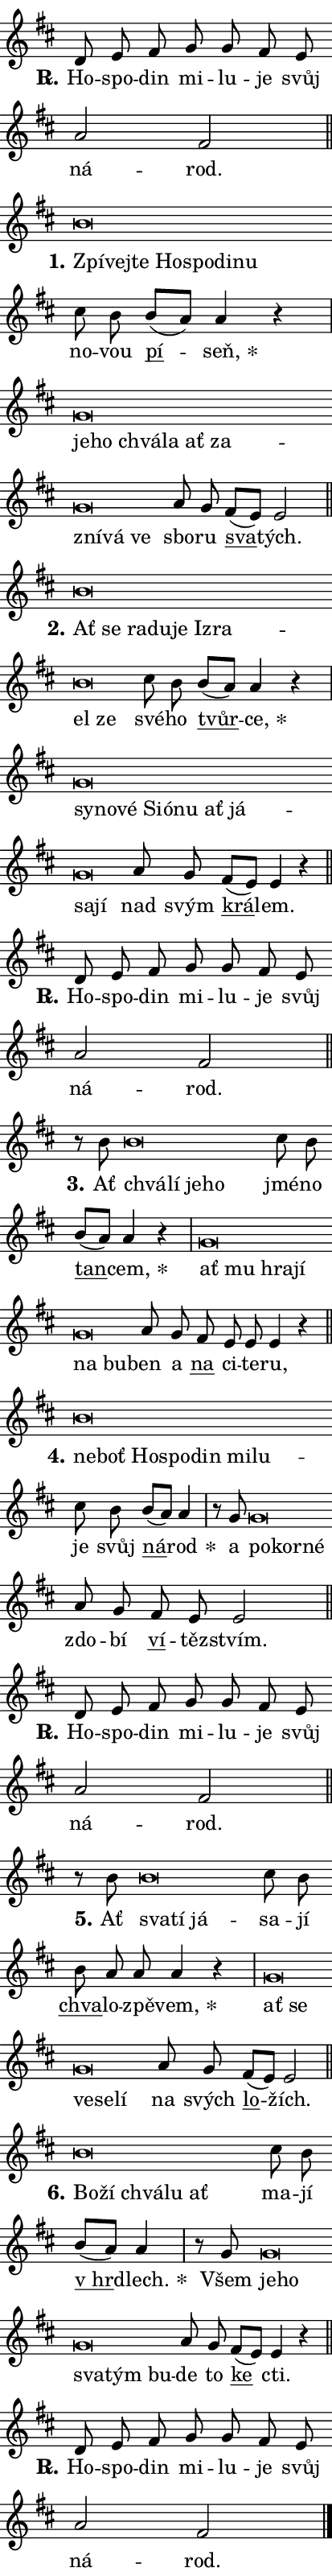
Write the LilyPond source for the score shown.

\version "2.24.0"
\header { tagline = "" }
\paper {
  indent = 0\cm
  top-margin = 0\cm
  right-margin = 0\cm
  bottom-margin = 0\cm
  left-margin = 0\cm
  paper-width = 7\cm
  page-breaking = #ly:one-page-breaking
  system-system-spacing.basic-distance = #11
  score-system-spacing.basic-distance = #11
  ragged-last = ##f
}


%% Author: Thomas Morley
%% https://lists.gnu.org/archive/html/lilypond-user/2020-05/msg00002.html
#(define (line-position grob)
"Returns position of @var[grob} in current system:
   @code{'start}, if at first time-step
   @code{'end}, if at last time-step
   @code{'middle} otherwise
"
  (let* ((col (ly:item-get-column grob))
         (ln (ly:grob-object col 'left-neighbor))
         (rn (ly:grob-object col 'right-neighbor))
         (col-to-check-left (if (ly:grob? ln) ln col))
         (col-to-check-right (if (ly:grob? rn) rn col))
         (break-dir-left
           (and
             (ly:grob-property col-to-check-left 'non-musical #f)
             (ly:item-break-dir col-to-check-left)))
         (break-dir-right
           (and
             (ly:grob-property col-to-check-right 'non-musical #f)
             (ly:item-break-dir col-to-check-right))))
        (cond ((eqv? 1 break-dir-left) 'start)
              ((eqv? -1 break-dir-right) 'end)
              (else 'middle))))

#(define (tranparent-at-line-position vctor)
  (lambda (grob)
  "Relying on @code{line-position} select the relevant enry from @var{vctor}.
Used to determine transparency,"
    (case (line-position grob)
      ((end) (not (vector-ref vctor 0)))
      ((middle) (not (vector-ref vctor 1)))
      ((start) (not (vector-ref vctor 2))))))

noteHeadBreakVisibility =
#(define-music-function (break-visibility)(vector?)
"Makes @code{NoteHead}s transparent relying on @var{break-visibility}"
#{
  \override NoteHead.transparent =
    #(tranparent-at-line-position break-visibility)
#})

#(define delete-ledgers-for-transparent-note-heads
  (lambda (grob)
    "Reads whether a @code{NoteHead} is transparent.
If so this @code{NoteHead} is removed from @code{'note-heads} from
@var{grob}, which is supposed to be @code{LedgerLineSpanner}.
As a result ledgers are not printed for this @code{NoteHead}"
    (let* ((nhds-array (ly:grob-object grob 'note-heads))
           (nhds-list
             (if (ly:grob-array? nhds-array)
                 (ly:grob-array->list nhds-array)
                 '()))
           ;; Relies on the transparent-property being done before
           ;; Staff.LedgerLineSpanner.after-line-breaking is executed.
           ;; This is fragile ...
           (to-keep
             (remove
               (lambda (nhd)
                 (ly:grob-property nhd 'transparent #f))
               nhds-list)))
      ;; TODO find a better method to iterate over grob-arrays, similiar
      ;; to filter/remove etc for lists
      ;; For now rebuilt from scratch
      (set! (ly:grob-object grob 'note-heads)  '())
      (for-each
        (lambda (nhd)
          (ly:pointer-group-interface::add-grob grob 'note-heads nhd))
        to-keep))))

hideNotes = {
  \noteHeadBreakVisibility #begin-of-line-visible
}
unHideNotes = {
  \noteHeadBreakVisibility #all-visible
}

% work-around for resetting accidentals
% https://lilypond.org/doc/v2.23/Documentation/notation/displaying-rhythms#unmetered-music
cadenzaMeasure = {
  \cadenzaOff
  \partial 1024 s1024
  \cadenzaOn
}

#(define-markup-command (accent layout props text) (markup?)
  "Underline accented syllable"
  (interpret-markup layout props
    #{\markup \override #'(offset . 4.3) \underline { #text }#}))

responsum = \markup \concat {
  "R" \hspace #-1.05 \path #0.1 #'((moveto 0 0.07) (lineto 0.9 0.8)) \hspace #0.05 "."
}

\layout {
    \context {
        \Staff
        \remove "Time_signature_engraver"
        \override LedgerLineSpanner.after-line-breaking = #delete-ledgers-for-transparent-note-heads
    }
    \context {
        \Voice {
            \override NoteHead.output-attributes = #'((class . "notehead"))
            \override Hairpin.height = #0.55
        }
    }
    \context {
        \Lyrics {
            \override StanzaNumber.output-attributes = #'((class . "stanzanumber"))
            \override LyricSpace.minimum-distance = #0.9
            \override LyricText.font-name = #"TeX Gyre Schola"
            \override LyricText.font-size = 1
            \override StanzaNumber.font-name = #"TeX Gyre Schola Bold"
            \override StanzaNumber.font-size = 1
        }
    }
}

% magnetic-lyrics.ily
%
%   written by
%     Jean Abou Samra <jean@abou-samra.fr>
%     Werner Lemberg <wl@gnu.org>
%
%   adapted by
%     Jiri Hon <jiri.hon@gmail.com>
%
% Version 2022-Apr-15

% https://www.mail-archive.com/lilypond-user@gnu.org/msg149350.html

#(define (Left_hyphen_pointer_engraver context)
   "Collect syllable-hyphen-syllable occurrences in lyrics and store
them in properties.  This engraver only looks to the left.  For
example, if the lyrics input is @code{foo -- bar}, it does the
following.

@itemize @bullet
@item
Set the @code{text} property of the @code{LyricHyphen} grob between
@q{foo} and @q{bar} to @code{foo}.

@item
Set the @code{left-hyphen} property of the @code{LyricText} grob with
text @q{foo} to the @code{LyricHyphen} grob between @q{foo} and
@q{bar}.
@end itemize

Use this auxiliary engraver in combination with the
@code{lyric-@/text::@/apply-@/magnetic-@/offset!} hook."
   (let ((hyphen #f)
         (text #f))
     (make-engraver
      (acknowledgers
       ((lyric-syllable-interface engraver grob source-engraver)
        (set! text grob)))
      (end-acknowledgers
       ((lyric-hyphen-interface engraver grob source-engraver)
        ;(when (not (grob::has-interface grob 'lyric-space-interface))
          (set! hyphen grob)));)
      ((stop-translation-timestep engraver)
       (when (and text hyphen)
         (ly:grob-set-object! text 'left-hyphen hyphen))
       (set! text #f)
       (set! hyphen #f)))))

#(define (lyric-text::apply-magnetic-offset! grob)
   "If the space between two syllables is less than the value in
property @code{LyricText@/.details@/.squash-threshold}, move the right
syllable to the left so that it gets concatenated with the left
syllable.

Use this function as a hook for
@code{LyricText@/.after-@/line-@/breaking} if the
@code{Left_@/hyphen_@/pointer_@/engraver} is active."
   (let ((hyphen (ly:grob-object grob 'left-hyphen #f)))
     (when hyphen
       (let ((left-text (ly:spanner-bound hyphen LEFT)))
         (when (grob::has-interface left-text 'lyric-syllable-interface)
           (let* ((common (ly:grob-common-refpoint grob left-text X))
                  (this-x-ext (ly:grob-extent grob common X))
                  (left-x-ext
                   (begin
                     ;; Trigger magnetism for left-text.
                     (ly:grob-property left-text 'after-line-breaking)
                     (ly:grob-extent left-text common X)))
                  ;; `delta` is the gap width between two syllables.
                  (delta (- (interval-start this-x-ext)
                            (interval-end left-x-ext)))
                  (details (ly:grob-property grob 'details))
                  (threshold (assoc-get 'squash-threshold details 0.2)))
             (when (< delta threshold)
               (let* (;; We have to manipulate the input text so that
                      ;; ligatures crossing syllable boundaries are not
                      ;; disabled.  For languages based on the Latin
                      ;; script this is essentially a beautification.
                      ;; However, for non-Western scripts it can be a
                      ;; necessity.
                      (lt (ly:grob-property left-text 'text))
                      (rt (ly:grob-property grob 'text))
                      (is-space (grob::has-interface hyphen 'lyric-space-interface))
                      (space (if is-space " " ""))
                      (space-markup (grob-interpret-markup grob " "))
                      (space-size (interval-length (ly:stencil-extent space-markup X)))
                      (extra-delta (if is-space space-size 0))
                      ;; Append new syllable.
                      (ltrt-space (if (and (string? lt) (string? rt))
                                (string-append lt space rt)
                                (make-concat-markup (list lt space rt))))
                      ;; Right-align `ltrt` to the right side.
                      (ltrt-space-markup (grob-interpret-markup
                               grob
                               (make-translate-markup
                                (cons (interval-length this-x-ext) 0)
                                (make-right-align-markup ltrt-space)))))
                 (begin
                   ;; Don't print `left-text`.
                   (ly:grob-set-property! left-text 'stencil #f)
                   ;; Set text and stencil (which holds all collected
                   ;; syllables so far) and shift it to the left.
                   (ly:grob-set-property! grob 'text ltrt-space)
                   (ly:grob-set-property! grob 'stencil ltrt-space-markup)
                   (ly:grob-translate-axis! grob (- (- delta extra-delta)) X))))))))))


#(define (lyric-hyphen::displace-bounds-first grob)
   ;; Make very sure this callback isn't triggered too early.
   (let ((left (ly:spanner-bound grob LEFT))
         (right (ly:spanner-bound grob RIGHT)))
     (ly:grob-property left 'after-line-breaking)
     (ly:grob-property right 'after-line-breaking)
     (ly:lyric-hyphen::print grob)))

squashThreshold = #0.4

\layout {
  \context {
    \Lyrics
    \consists #Left_hyphen_pointer_engraver
    \override LyricText.after-line-breaking =
      #lyric-text::apply-magnetic-offset!
    \override LyricHyphen.stencil = #lyric-hyphen::displace-bounds-first
    \override LyricText.details.squash-threshold = \squashThreshold
    \override LyricHyphen.minimum-distance = 0
    \override LyricHyphen.minimum-length = \squashThreshold
  }
}

squash = \override LyricText.details.squash-threshold = 9999
unSquash = \override LyricText.details.squash-threshold = \squashThreshold

left = \override LyricText.self-alignment-X = #LEFT
unLeft = \revert LyricText.self-alignment-X

starOffset = #(lambda (grob) 
                (let ((x_offset (ly:self-alignment-interface::aligned-on-x-parent grob)))
                  (if (= x_offset 0) 0 (+ x_offset 1.2))))

star = #(define-music-function (syllable)(string?)
"Append star separator at the end of a syllable"
#{
  \once \override LyricText.X-offset = #starOffset
  \lyricmode { \markup {
    #syllable
    \override #'((font-name . "TeX Gyre Schola Bold")) \hspace #0.2 \lower #0.65 \larger "*"
  } }
#})

starAccent = #(define-music-function (syllable)(string?)
"Append star separator at the end of a syllable and make accent"
#{
  \once \override LyricText.X-offset = #starOffset
  \lyricmode { \markup {
    \accent #syllable
    \override #'((font-name . "TeX Gyre Schola Bold")) \hspace #0.2 \lower #0.65 \larger "*"
  } }
#})

breath = #(define-music-function (syllable)(string?)
"Append breathing indicator at the end of a syllable"
#{
  \lyricmode { \markup { #syllable "+" } }
#})

optionalBreath = #(define-music-function (syllable)(string?)
"Append optional breathing indicator at the end of a syllable"
#{
  \lyricmode { \markup { #syllable "(+)" } }
#})


\score {
    <<
        \new Voice = "melody" { \cadenzaOn \key d \major \relative { d'8 e fis g g \bar "" fis e \bar "" a2 fis \cadenzaMeasure \bar "||" \break } }
        \new Lyrics \lyricsto "melody" { \lyricmode { \set stanza = \responsum
Ho -- spo -- din mi -- lu -- je svůj ná -- rod. } }
    >>
    \layout {}
}

\score {
    <<
        \new Voice = "melody" { \cadenzaOn \key d \major \relative { b'\breve*1/16 \hideNotes \breve*1/16 \bar "" \breve*1/16 \bar "" \breve*1/16 \bar "" \breve*1/16 \bar "" \breve*1/16 \breve*1/16 \bar "" \unHideNotes cis8 b \bar "" b[( a)] a4 r \cadenzaMeasure \bar "|" g\breve*1/16 \hideNotes \breve*1/16 \bar "" \breve*1/16 \bar "" \breve*1/16 \bar "" \breve*1/16 \bar "" \breve*1/16 \bar "" \breve*1/16 \bar "" \breve*1/16 \breve*1/16 \bar "" \unHideNotes a8 g \bar "" fis[( e)] e2 \cadenzaMeasure \bar "||" \break } }
        \new Lyrics \lyricsto "melody" { \lyricmode { \set stanza = "1."
\left Zpí -- \squash vej -- te Ho -- spo -- di -- nu \unLeft \unSquash no -- vou \markup \accent pí -- \star seň, \left je -- \squash ho chvá -- la ať za -- zní -- vá ve \unLeft \unSquash sbo -- ru \markup \accent sva -- tých. } }
    >>
    \layout {}
}

\score {
    <<
        \new Voice = "melody" { \cadenzaOn \key d \major \relative { b'\breve*1/16 \hideNotes \breve*1/16 \bar "" \breve*1/16 \bar "" \breve*1/16 \bar "" \breve*1/16 \bar "" \breve*1/16 \bar "" \breve*1/16 \bar "" \breve*1/16 \breve*1/16 \bar "" \unHideNotes cis8 b \bar "" b[( a)] a4 r \cadenzaMeasure \bar "|" g\breve*1/16 \hideNotes \breve*1/16 \bar "" \breve*1/16 \bar "" \breve*1/16 \bar "" \breve*1/16 \bar "" \breve*1/16 \bar "" \breve*1/16 \bar "" \breve*1/16 \bar "" \breve*1/16 \breve*1/16 \bar "" \unHideNotes a8 g \bar "" fis[( e)] e4 r \cadenzaMeasure \bar "||" \break } }
        \new Lyrics \lyricsto "melody" { \lyricmode { \set stanza = "2."
\left Ať \squash se ra -- du -- je Iz -- ra -- el ze \unLeft \unSquash své -- ho \markup \accent tvůr -- \star ce, \left sy -- \squash no -- vé Si -- ó -- nu ať já -- sa -- jí \unLeft \unSquash nad svým \markup \accent krá -- lem. } }
    >>
    \layout {}
}

\score {
    <<
        \new Voice = "melody" { \cadenzaOn \key d \major \relative { d'8 e fis g g \bar "" fis e \bar "" a2 fis \cadenzaMeasure \bar "||" \break } }
        \new Lyrics \lyricsto "melody" { \lyricmode { \set stanza = \responsum
Ho -- spo -- din mi -- lu -- je svůj ná -- rod. } }
    >>
    \layout {}
}

\score {
    <<
        \new Voice = "melody" { \cadenzaOn \key d \major \relative { r8 b' b\breve*1/16 \hideNotes \breve*1/16 \bar "" \breve*1/16 \breve*1/16 \bar "" \unHideNotes cis8 b \bar "" b[( a)] a4 r \cadenzaMeasure \bar "|" g\breve*1/16 \hideNotes \breve*1/16 \bar "" \breve*1/16 \bar "" \breve*1/16 \bar "" \breve*1/16 \breve*1/16 \bar "" \unHideNotes a8 g \bar "" fis e e e4 r \cadenzaMeasure \bar "||" \break } }
        \new Lyrics \lyricsto "melody" { \lyricmode { \set stanza = "3."
Ať \left chvá -- \squash lí je -- ho \unLeft \unSquash jmé -- no \markup \accent tan -- \star cem, \left ať \squash mu hra -- jí na bu -- \unLeft \unSquash ben a \markup \accent na ci -- te -- ru, } }
    >>
    \layout {}
}

\score {
    <<
        \new Voice = "melody" { \cadenzaOn \key d \major \relative { b'\breve*1/16 \hideNotes \breve*1/16 \bar "" \breve*1/16 \bar "" \breve*1/16 \bar "" \breve*1/16 \bar "" \breve*1/16 \breve*1/16 \bar "" \unHideNotes cis8 b \bar "" b[( a)] a4 \cadenzaMeasure \bar "|" r8 g g\breve*1/16 \hideNotes \breve*1/16 \breve*1/16 \bar "" \unHideNotes a8 g \bar "" fis e e2 \cadenzaMeasure \bar "||" \break } }
        \new Lyrics \lyricsto "melody" { \lyricmode { \set stanza = "4."
\left ne -- \squash boť Ho -- spo -- din mi -- lu -- \unLeft \unSquash je svůj \markup \accent ná -- \star rod a \left po -- \squash kor -- né \unLeft \unSquash zdo -- bí \markup \accent ví -- těz -- stvím. } }
    >>
    \layout {}
}

\score {
    <<
        \new Voice = "melody" { \cadenzaOn \key d \major \relative { d'8 e fis g g \bar "" fis e \bar "" a2 fis \cadenzaMeasure \bar "||" \break } }
        \new Lyrics \lyricsto "melody" { \lyricmode { \set stanza = \responsum
Ho -- spo -- din mi -- lu -- je svůj ná -- rod. } }
    >>
    \layout {}
}

\score {
    <<
        \new Voice = "melody" { \cadenzaOn \key d \major \relative { r8 b' b\breve*1/16 \hideNotes \breve*1/16 \breve*1/16 \bar "" \unHideNotes cis8 b \bar "" b a a a4 r \cadenzaMeasure \bar "|" g\breve*1/16 \hideNotes \breve*1/16 \bar "" \breve*1/16 \bar "" \breve*1/16 \breve*1/16 \bar "" \unHideNotes a8 g \bar "" fis[( e)] e2 \cadenzaMeasure \bar "||" \break } }
        \new Lyrics \lyricsto "melody" { \lyricmode { \set stanza = "5."
Ať \left sva -- \squash tí já -- \unLeft \unSquash sa -- jí \markup \accent chva -- lo -- zpě -- \star vem, \left ať \squash se ve -- se -- lí \unLeft \unSquash na svých \markup \accent lo -- žích. } }
    >>
    \layout {}
}

\score {
    <<
        \new Voice = "melody" { \cadenzaOn \key d \major \relative { b'\breve*1/16 \hideNotes \breve*1/16 \bar "" \breve*1/16 \bar "" \breve*1/16 \breve*1/16 \bar "" \unHideNotes cis8 b \bar "" b[( a)] a4 \cadenzaMeasure \bar "|" r8 g g\breve*1/16 \hideNotes \breve*1/16 \bar "" \breve*1/16 \bar "" \breve*1/16 \breve*1/16 \bar "" \unHideNotes a8 g \bar "" fis[( e)] e4 r \cadenzaMeasure \bar "||" \break } }
        \new Lyrics \lyricsto "melody" { \lyricmode { \set stanza = "6."
\left Bo -- \squash ží chvá -- lu ať \unLeft \unSquash ma -- jí \markup \accent "v hr" -- \star dlech. Všem \left je -- \squash ho sva -- tým bu -- \unLeft \unSquash de to \markup \accent ke cti. } }
    >>
    \layout {}
}

\score {
    <<
        \new Voice = "melody" { \cadenzaOn \key d \major \relative { d'8 e fis g g \bar "" fis e \bar "" a2 fis \cadenzaMeasure \bar "||" \break } \bar "|." }
        \new Lyrics \lyricsto "melody" { \lyricmode { \set stanza = \responsum
Ho -- spo -- din mi -- lu -- je svůj ná -- rod. } }
    >>
    \layout {}
}
